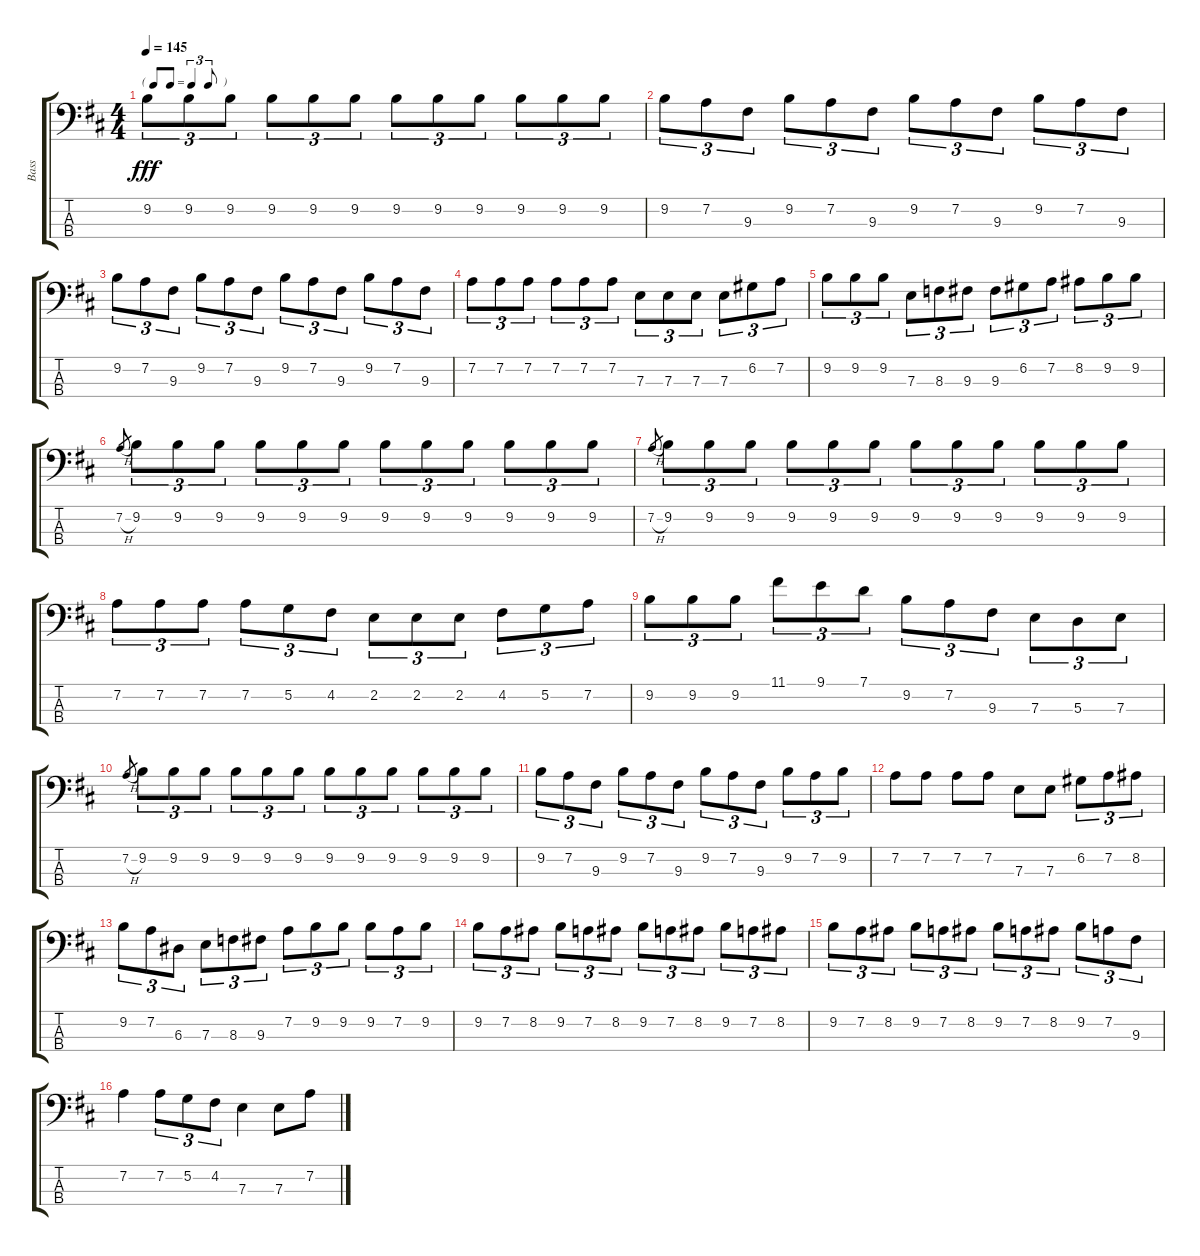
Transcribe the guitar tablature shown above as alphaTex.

\track ("Bass" "Bass") {instrument electricbasspick}
\staff {score tabs}
\tuning (G2 D2 A1 E1) {hide}
\ts (4 4)
\tf triplet8th
\tempo 145
\clef f4
\ks d
9.2.8{tu (3 2) dy fff} 9.2.8{tu (3 2)} 9.2.8{tu (3 2)} 9.2.8{tu (3 2)} 9.2.8{tu (3 2)} 9.2.8{tu (3 2)} 9.2.8{tu (3 2)} 9.2.8{tu (3 2)} 9.2.8{tu (3 2)} 9.2.8{tu (3 2)} 9.2.8{tu (3 2)} 9.2.8{tu (3 2)} |
9.2.8{tu (3 2)} 7.2.8{tu (3 2)} 9.3.8{tu (3 2)} 9.2.8{tu (3 2)} 7.2.8{tu (3 2)} 9.3.8{tu (3 2)} 9.2.8{tu (3 2)} 7.2.8{tu (3 2)} 9.3.8{tu (3 2)} 9.2.8{tu (3 2)} 7.2.8{tu (3 2)} 9.3.8{tu (3 2)} |
9.2.8{tu (3 2)} 7.2.8{tu (3 2)} 9.3.8{tu (3 2)} 9.2.8{tu (3 2)} 7.2.8{tu (3 2)} 9.3.8{tu (3 2)} 9.2.8{tu (3 2)} 7.2.8{tu (3 2)} 9.3.8{tu (3 2)} 9.2.8{tu (3 2)} 7.2.8{tu (3 2)} 9.3.8{tu (3 2)} |
7.2.8{tu (3 2)} 7.2.8{tu (3 2)} 7.2.8{tu (3 2)} 7.2.8{tu (3 2)} 7.2.8{tu (3 2)} 7.2.8{tu (3 2)} 7.3.8{tu (3 2)} 7.3.8{tu (3 2)} 7.3.8{tu (3 2)} 7.3.8{tu (3 2)} 6.2.8{tu (3 2)} 7.2.8{tu (3 2)} |
9.2.8{tu (3 2)} 9.2.8{tu (3 2)} 9.2.8{tu (3 2)} 7.3.8{tu (3 2)} 8.3.8{tu (3 2)} 9.3.8{tu (3 2)} 9.3.8{tu (3 2)} 6.2.8{tu (3 2)} 7.2.8{tu (3 2)} 8.2.8{tu (3 2)} 9.2.8{tu (3 2)} 9.2.8{tu (3 2)} |
7.2{h}.8{gr} 9.2.8{tu (3 2)} 9.2.8{tu (3 2)} 9.2.8{tu (3 2)} 9.2.8{tu (3 2)} 9.2.8{tu (3 2)} 9.2.8{tu (3 2)} 9.2.8{tu (3 2)} 9.2.8{tu (3 2)} 9.2.8{tu (3 2)} 9.2.8{tu (3 2)} 9.2.8{tu (3 2)} 9.2.8{tu (3 2)} |
7.2{h}.8{gr} 9.2.8{tu (3 2)} 9.2.8{tu (3 2)} 9.2.8{tu (3 2)} 9.2.8{tu (3 2)} 9.2.8{tu (3 2)} 9.2.8{tu (3 2)} 9.2.8{tu (3 2)} 9.2.8{tu (3 2)} 9.2.8{tu (3 2)} 9.2.8{tu (3 2)} 9.2.8{tu (3 2)} 9.2.8{tu (3 2)} |
7.2.8{tu (3 2)} 7.2.8{tu (3 2)} 7.2.8{tu (3 2)} 7.2.8{tu (3 2)} 5.2.8{tu (3 2)} 4.2.8{tu (3 2)} 2.2.8{tu (3 2)} 2.2.8{tu (3 2)} 2.2.8{tu (3 2)} 4.2.8{tu (3 2)} 5.2.8{tu (3 2)} 7.2.8{tu (3 2)} |
9.2.8{tu (3 2)} 9.2.8{tu (3 2)} 9.2.8{tu (3 2)} 11.1.8{tu (3 2)} 9.1.8{tu (3 2)} 7.1.8{tu (3 2)} 9.2.8{tu (3 2)} 7.2.8{tu (3 2)} 9.3.8{tu (3 2)} 7.3.8{tu (3 2)} 5.3.8{tu (3 2)} 7.3.8{tu (3 2)} |
7.2{h}.8{gr} 9.2.8{tu (3 2)} 9.2.8{tu (3 2)} 9.2.8{tu (3 2)} 9.2.8{tu (3 2)} 9.2.8{tu (3 2)} 9.2.8{tu (3 2)} 9.2.8{tu (3 2)} 9.2.8{tu (3 2)} 9.2.8{tu (3 2)} 9.2.8{tu (3 2)} 9.2.8{tu (3 2)} 9.2.8{tu (3 2)} |
9.2.8{tu (3 2)} 7.2.8{tu (3 2)} 9.3.8{tu (3 2)} 9.2.8{tu (3 2)} 7.2.8{tu (3 2)} 9.3.8{tu (3 2)} 9.2.8{tu (3 2)} 7.2.8{tu (3 2)} 9.3.8{tu (3 2)} 9.2.8{tu (3 2)} 7.2.8{tu (3 2)} 9.2.8{tu (3 2)} |
7.2.8 7.2.8 7.2.8 7.2.8 7.3.8 7.3.8 6.2.8{tu (3 2)} 7.2.8{tu (3 2)} 8.2.8{tu (3 2)} |
9.2.8{tu (3 2)} 7.2.8{tu (3 2)} 6.3.8{tu (3 2)} 7.3.8{tu (3 2)} 8.3.8{tu (3 2)} 9.3.8{tu (3 2)} 7.2.8{tu (3 2)} 9.2.8{tu (3 2)} 9.2.8{tu (3 2)} 9.2.8{tu (3 2)} 7.2.8{tu (3 2)} 9.2.8{tu (3 2)} |
9.2.8{tu (3 2)} 7.2.8{tu (3 2)} 8.2.8{tu (3 2)} 9.2.8{tu (3 2)} 7.2.8{tu (3 2)} 8.2.8{tu (3 2)} 9.2.8{tu (3 2)} 7.2.8{tu (3 2)} 8.2.8{tu (3 2)} 9.2.8{tu (3 2)} 7.2.8{tu (3 2)} 8.2.8{tu (3 2)} |
9.2.8{tu (3 2)} 7.2.8{tu (3 2)} 8.2.8{tu (3 2)} 9.2.8{tu (3 2)} 7.2.8{tu (3 2)} 8.2.8{tu (3 2)} 9.2.8{tu (3 2)} 7.2.8{tu (3 2)} 8.2.8{tu (3 2)} 9.2.8{tu (3 2)} 7.2.8{tu (3 2)} 9.3.8{tu (3 2)} |
7.2.4 7.2.8{tu (3 2)} 5.2.8{tu (3 2)} 4.2.8{tu (3 2)} 7.3.4 7.3.8 7.2.8
